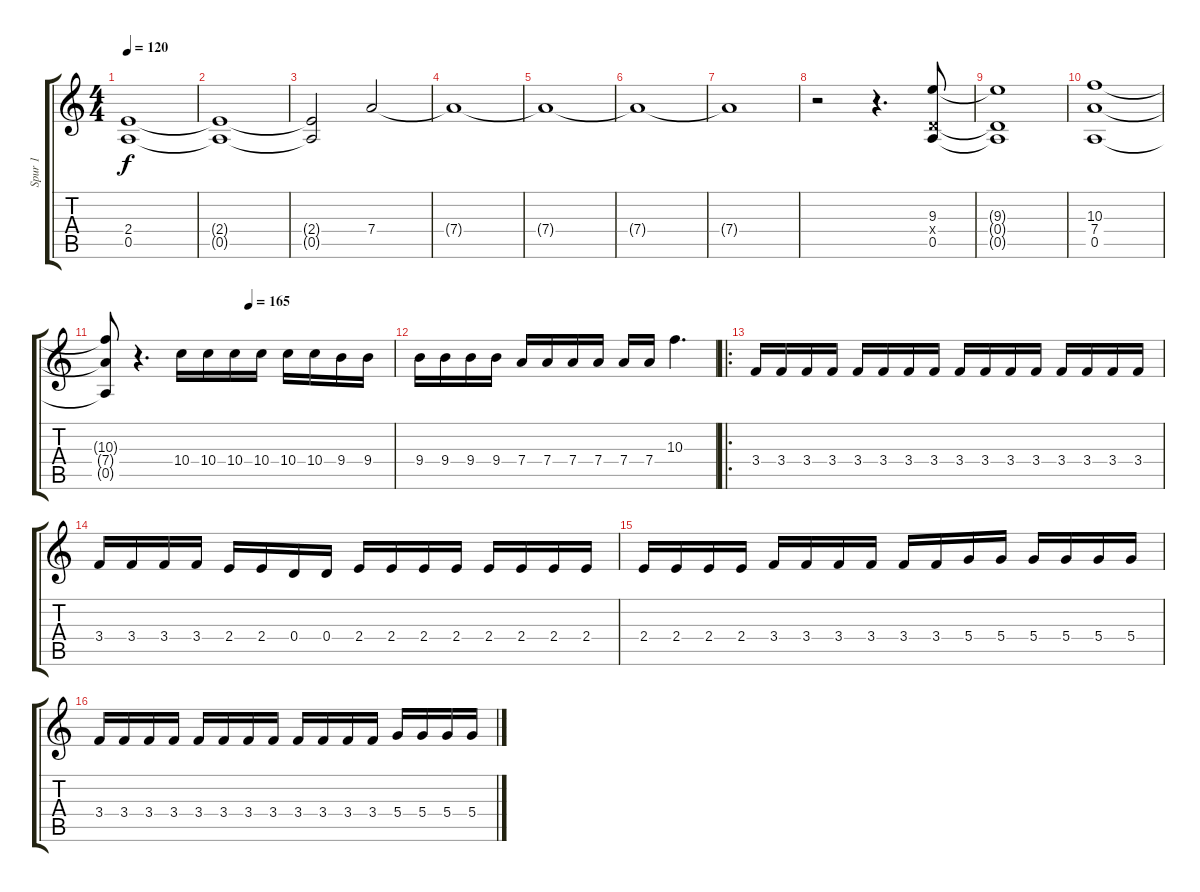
\track ("Spur 1" "Spur 1") {instrument distortionguitar}
\staff {score tabs}
\tuning (E4 B3 G3 D3 A2 E2) {hide}
\ts (4 4)
\tempo 120
\clef g2
\ks c
(2.4{t} 0.5{t}).1{dy f} |
(2.4{t} 0.5{t}).1 |
(2.4{t} 0.5{t}).2 7.4.2{volume 2} |
7.4{t}.1 |
7.4{t}.1 |
7.4{t}.1 |
7.4{t}.1 |
r.2 r.4{d} (9.3 0.4{x} 0.5).8{volume 9 instrument electricguitarclean} |
(9.3{t} 0.4{t} 0.5{t}).1 |
(10.3 7.4 0.5).1 |
\tempo (165 0.5)
(10.3{t} 7.4{t} 0.5{t}).8 r.4{d} 10.4.16{instrument distortionguitar} 10.4.16 10.4.16 10.4.16 10.4.16 10.4.16 9.4.16 9.4.16 |
9.4.16 9.4.16 9.4.16 9.4.16 7.4.16 7.4.16 7.4.16 7.4.16 7.4.16 7.4.16 10.3.4{d} |
\ro
3.4.16 3.4.16 3.4.16 3.4.16 3.4.16 3.4.16 3.4.16 3.4.16 3.4.16 3.4.16 3.4.16 3.4.16 3.4.16 3.4.16 3.4.16 3.4.16 |
3.4.16 3.4.16 3.4.16 3.4.16 2.4.16 2.4.16 0.4.16 0.4.16 2.4.16 2.4.16 2.4.16 2.4.16 2.4.16 2.4.16 2.4.16 2.4.16 |
2.4.16 2.4.16 2.4.16 2.4.16 3.4.16 3.4.16 3.4.16 3.4.16 3.4.16 3.4.16 5.4.16 5.4.16 5.4.16 5.4.16 5.4.16 5.4.16 |
3.4.16 3.4.16 3.4.16 3.4.16 3.4.16 3.4.16 3.4.16 3.4.16 3.4.16 3.4.16 3.4.16 3.4.16 5.4.16 5.4.16 5.4.16 5.4.16
